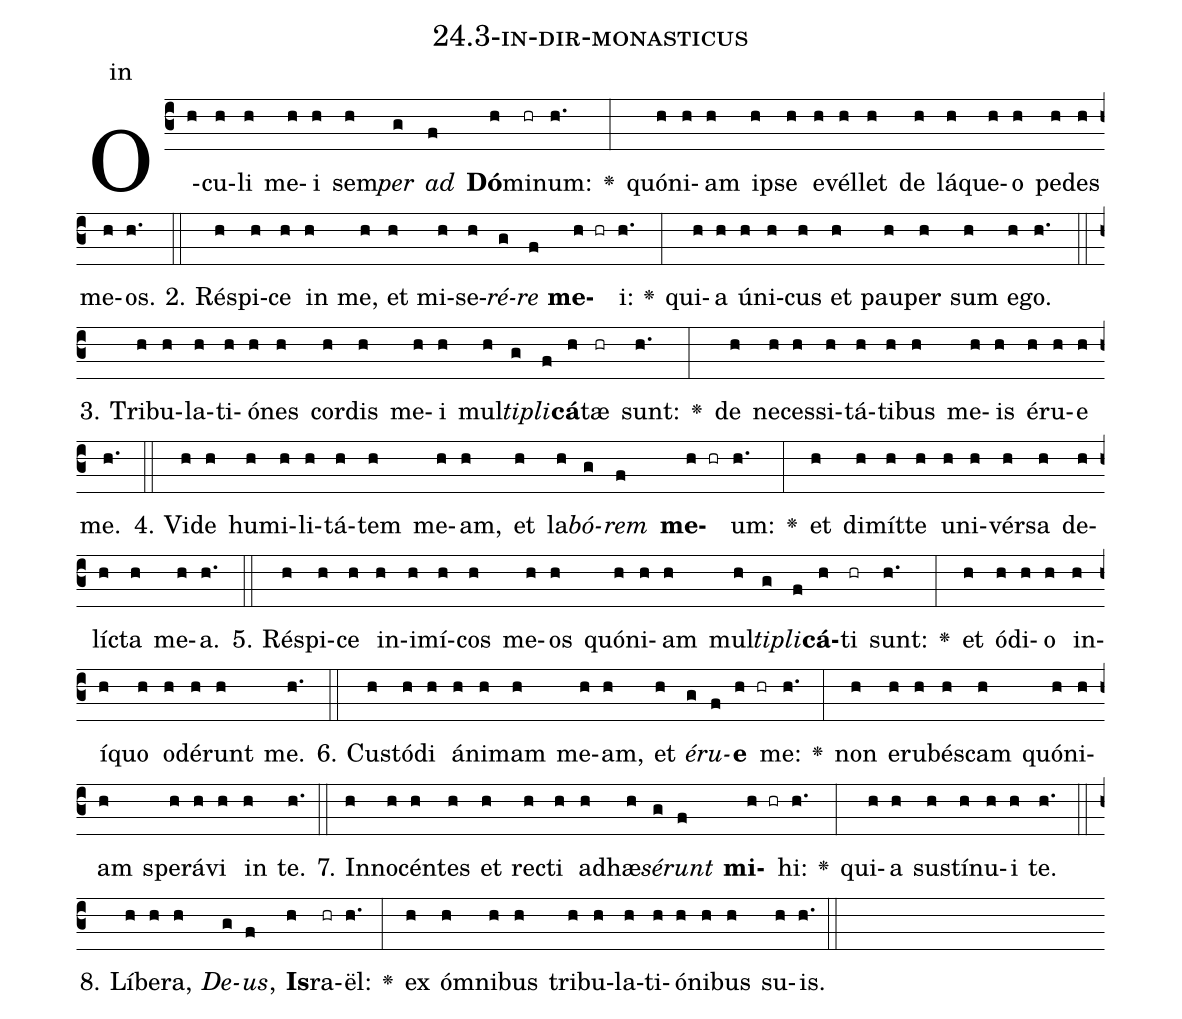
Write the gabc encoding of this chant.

name: 24.3-in-dir-monasticus;
annotation: in;
%%
(c3)O(h)cu(h)li(h) me(h)i(h) sem(h)<i>per</i>(g) <i>ad</i>(f) <b>Dó</b>(h)mi(hr)num:(h.) <v>\greheightstar</v>(:) quón(h)i(h)am(h) ip(h)se(h) e(h)vél(h)let(h) de(h) lá(h)que(h)o(h) pe(h)des(h) me(h)os.(h.) (::)
2. Ré(h)spi(h)ce(h) in(h) me,(h) et(h) mi(h)se(h)<i>ré</i>(g)<i>re</i>(f) <b>me</b>(h hr)i:(h.) <v>\greheightstar</v>(:) qui(h)a(h) ú(h)ni(h)cus(h) et(h) pau(h)per(h) sum(h) e(h)go.(h.) (::)
3. Tri(h)bu(h)la(h)ti(h)ó(h)nes(h) cor(h)dis(h) me(h)i(h) mul(h)<i>ti</i>(g)<i>pli</i>(f)<b>cá</b>(h)tæ(hr) sunt:(h.) <v>\greheightstar</v>(:) de(h) ne(h)ces(h)si(h)tá(h)ti(h)bus(h) me(h)is(h) é(h)ru(h)e(h) me.(h.) (::)
4. Vi(h)de(h) hu(h)mi(h)li(h)tá(h)tem(h) me(h)am,(h) et(h) la(h)<i>bó</i>(g)<i>rem</i>(f) <b>me</b>(h hr)um:(h.) <v>\greheightstar</v>(:) et(h) di(h)mít(h)te(h) u(h)ni(h)vér(h)sa(h) de(h)líc(h)ta(h) me(h)a.(h.) (::)
5. Ré(h)spi(h)ce(h) in(h)i(h)mí(h)cos(h) me(h)os(h) quón(h)i(h)am(h) mul(h)<i>ti</i>(g)<i>pli</i>(f)<b>cá</b>(h)ti(hr) sunt:(h.) <v>\greheightstar</v>(:) et(h) ó(h)di(h)o(h) in(h)í(h)quo(h) o(h)dé(h)runt(h) me.(h.) (::)
6. Cus(h)tó(h)di(h) á(h)ni(h)mam(h) me(h)am,(h) et(h) <i>é</i>(g)<i>ru</i>(f)<b>e</b>(h hr) me:(h.) <v>\greheightstar</v>(:) non(h) e(h)ru(h)bés(h)cam(h) quón(h)i(h)am(h) spe(h)rá(h)vi(h) in(h) te.(h.) (::)
7. In(h)no(h)cén(h)tes(h) et(h) rec(h)ti(h) ad(h)hæ(h)<i>sé</i>(g)<i>runt</i>(f) <b>mi</b>(h hr)hi:(h.) <v>\greheightstar</v>(:) qui(h)a(h) sus(h)tí(h)nu(h)i(h) te.(h.) (::)
8. Lí(h)be(h)ra,(h) <i>De</i>(g)<i>us</i>,(f) <b>Is</b>(h)ra(hr)ël:(h.) <v>\greheightstar</v>(:) ex(h) óm(h)ni(h)bus(h) tri(h)bu(h)la(h)ti(h)ó(h)ni(h)bus(h) su(h)is.(h.) (::)
